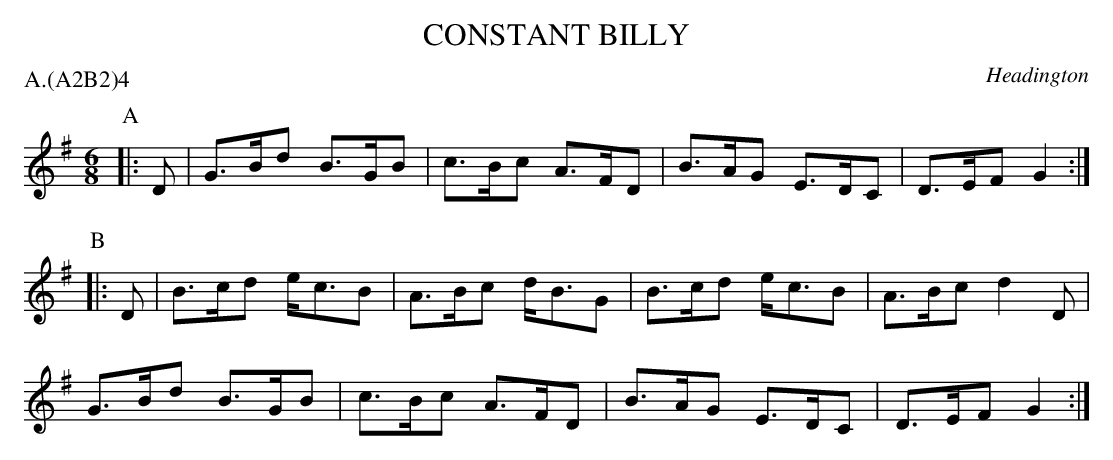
X:1
T: CONSTANT BILLY
O: Headington
P: A.(A2B2)4
M: 6/8
L: 1/8
K: G
P: A
|: D | G>Bd B>GB | c>Bc A>FD | B>AG E>DC | D>EF G2 :|
P: B
|: D | B>cd e<cB | A>Bc d<BG | B>cd e<cB | A>Bc d2D |
       G>Bd B>GB | c>Bc A>FD | B>AG E>DC | D>EF G2 :|
